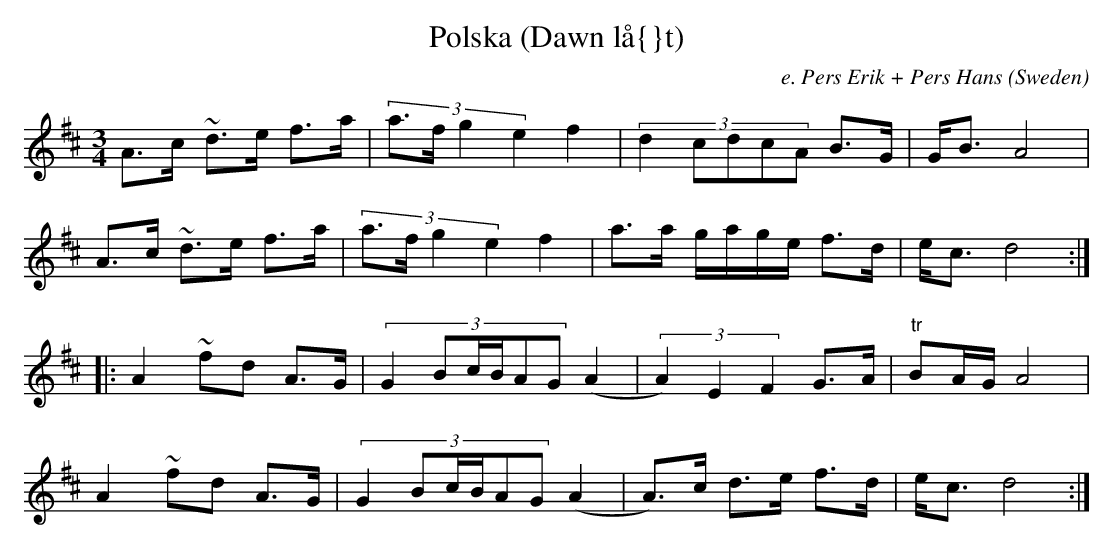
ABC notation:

X:1
T:Polska (Dawn l\aa{}t)
O:Sweden
M:3/4
C:e. Pers Erik + Pers Hans
K:D
A>c ~d>e f>a|(3:2:4a3/f/g2e2 f2|\
(3:2:5d2cdcA B>G|G<B A4|
A>c ~d>e f>a|(3:2:4a3/f/g2e2 f2|\
a>a g/a/g/e/ f>d|e<c d4::
A2 ~fd A>G|(3:2:6G2Bc/B/AG (A2|\
(3:2A2)E2F2 G>A|"tr"BA/G/ A4|
A2 ~fd A>G|(3:2:6G2Bc/B/AG (A2|\
A)>c d>e f>d|e<c d4:|
